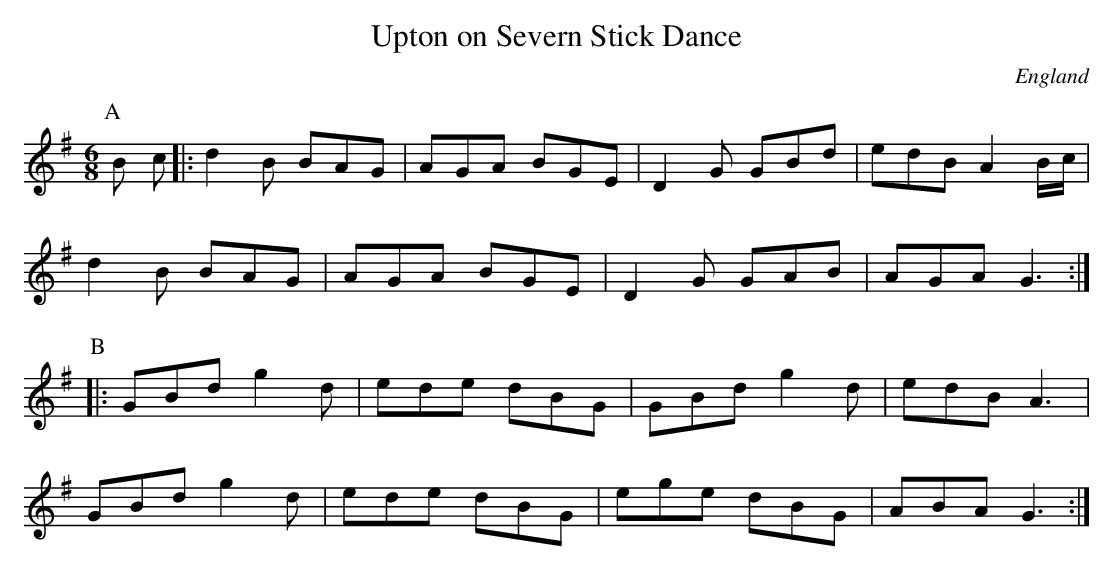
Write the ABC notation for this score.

X:1
T:Upton on Severn Stick Dance
M:6/8
O:England
K:G major
P:A
B c|: kd2 B BAG  | AGA BGE | D2 G GBd  | edB A2 B/c/ |
d2 B BAG  | AGA BGE | D2 G GAB  | AGA G3 :|
P:B
|:  GBd  g2 d | ede dBG | GBd  g2 d | edB A3  |
GBd  g2 d | ede dBG | ege  dBG  | ABA G3 :|
